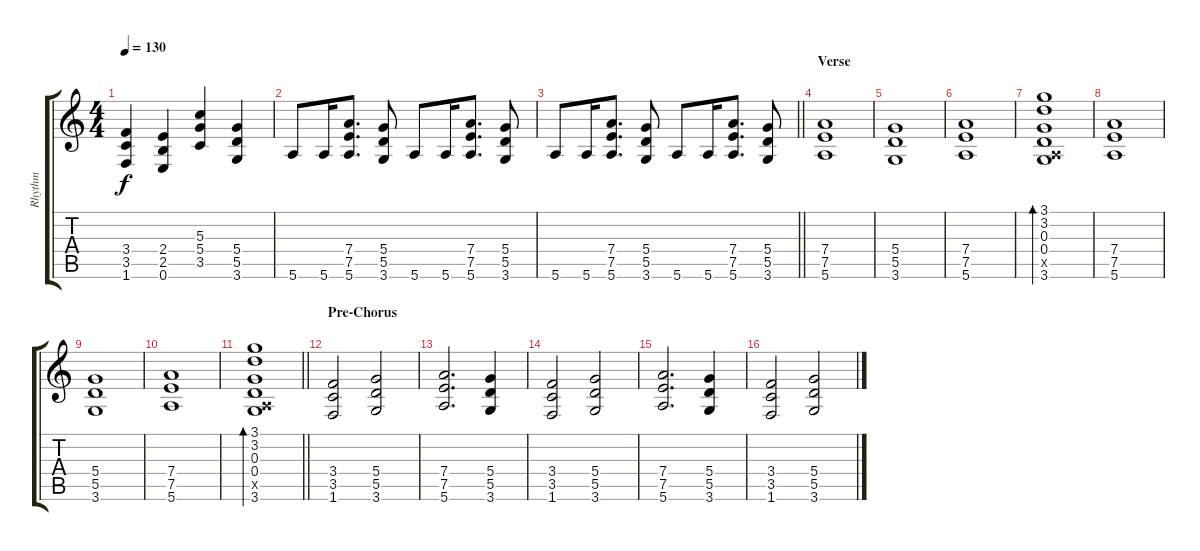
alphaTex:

\track ("Rhythm" "Rhythm") {instrument overdrivenguitar}
\staff {score tabs}
\tuning (E4 B3 G3 D3 A2 E2) {hide}
\ts (4 4)
\tempo 130
\clef g2
\ks c
(3.4 3.5 1.6).4{dy f} (2.4 2.5 0.6).4 (5.3 5.4 3.5).4 (5.4 5.5 3.6).4 |
5.6.8 5.6.16 (7.4 7.5 5.6).8{d} (5.4 5.5 3.6).8 5.6.8 5.6.16 (7.4 7.5 5.6).8{d} (5.4 5.5 3.6).8 |
\barLineRight lightlight
5.6.8 5.6.16 (7.4 7.5 5.6).8{d} (5.4 5.5 3.6).8 5.6.8 5.6.16 (7.4 7.5 5.6).8{d} (5.4 5.5 3.6).8 |
\section ("" "Verse")
(7.4 7.5 5.6).1 |
(5.4 5.5 3.6).1 |
(7.4 7.5 5.6).1 |
(3.1 3.2 0.3 0.4 0.5{x} 3.6).1{bd 60} |
(7.4 7.5 5.6).1 |
(5.4 5.5 3.6).1 |
(7.4 7.5 5.6).1 |
\barLineRight lightlight
(3.1 3.2 0.3 0.4 0.5{x} 3.6).1{bd 60} |
\section ("" "Pre-Chorus")
(3.4 3.5 1.6).2 (5.4 5.5 3.6).2 |
(7.4 7.5 5.6).2{d} (5.4 5.5 3.6).4 |
(3.4 3.5 1.6).2 (5.4 5.5 3.6).2 |
(7.4 7.5 5.6).2{d} (5.4 5.5 3.6).4 |
(3.4 3.5 1.6).2 (5.4 5.5 3.6).2
